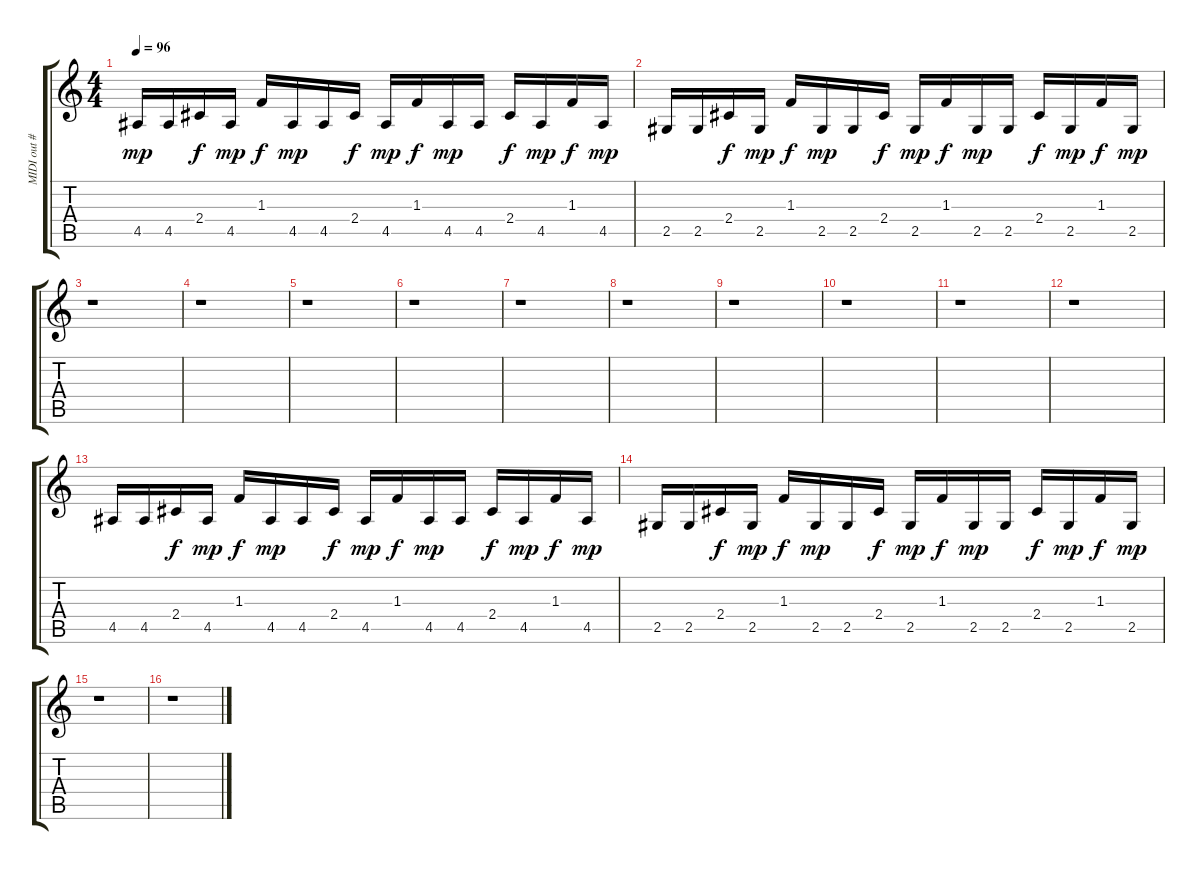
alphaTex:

\track ("MIDI out #4" "MIDI out #") {instrument electricguitarclean}
\staff {score tabs}
\tuning (Db4 Ab3 E3 B2 Gb2 Db2) {hide}
\ts (4 4)
\tempo 96
\clef g2
\ks c
4.5.16{dy mp} 4.5.16 2.4.16{dy f} 4.5.16{dy mp} 1.3.16{dy f} 4.5.16{dy mp} 4.5.16 2.4.16{dy f} 4.5.16{dy mp} 1.3.16{dy f} 4.5.16{dy mp} 4.5.16 2.4.16{dy f} 4.5.16{dy mp} 1.3.16{dy f} 4.5.16{dy mp} |
2.5.16 2.5.16 2.4.16{dy f} 2.5.16{dy mp} 1.3.16{dy f} 2.5.16{dy mp} 2.5.16 2.4.16{dy f} 2.5.16{dy mp} 1.3.16{dy f} 2.5.16{dy mp} 2.5.16 2.4.16{dy f} 2.5.16{dy mp} 1.3.16{dy f} 2.5.16{dy mp} |
r.1 |
r.1 |
r.1 |
r.1 |
r.1 |
r.1 |
r.1 |
r.1 |
r.1 |
r.1 |
4.5.16 4.5.16 2.4.16{dy f} 4.5.16{dy mp} 1.3.16{dy f} 4.5.16{dy mp} 4.5.16 2.4.16{dy f} 4.5.16{dy mp} 1.3.16{dy f} 4.5.16{dy mp} 4.5.16 2.4.16{dy f} 4.5.16{dy mp} 1.3.16{dy f} 4.5.16{dy mp} |
2.5.16 2.5.16 2.4.16{dy f} 2.5.16{dy mp} 1.3.16{dy f} 2.5.16{dy mp} 2.5.16 2.4.16{dy f} 2.5.16{dy mp} 1.3.16{dy f} 2.5.16{dy mp} 2.5.16 2.4.16{dy f} 2.5.16{dy mp} 1.3.16{dy f} 2.5.16{dy mp} |
r.1 |
r.1
